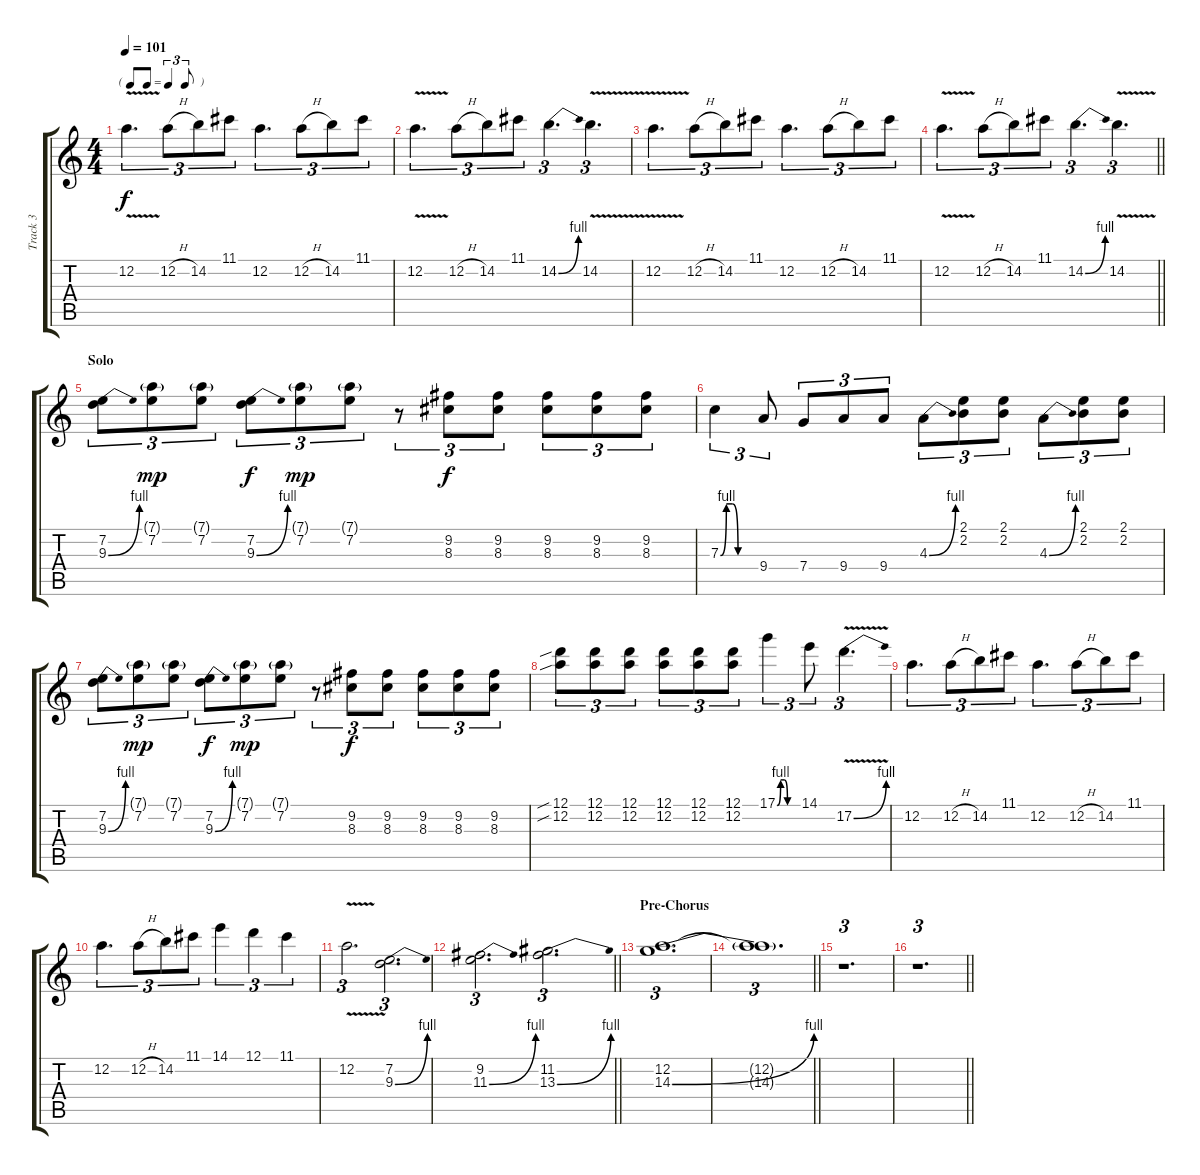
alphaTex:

\track ("Track 3" "Track 3") {instrument distortionguitar}
\staff {score tabs}
\tuning (D4 A3 F3 C3 G2 C2) {hide}
\ts (4 4)
\tf triplet8th
\tempo 101
\clef g2
\ks c
12.2{v}.4{d tu (3 2) dy f} 12.2{h}.8{tu (3 2)} 14.2.8{tu (3 2)} 11.1.8{tu (3 2)} 12.2.4{d tu (3 2)} 12.2{h}.8{tu (3 2)} 14.2.8{tu (3 2)} 11.1.8{tu (3 2)} |
12.2{v}.4{d tu (3 2)} 12.2{h}.8{tu (3 2)} 14.2.8{tu (3 2)} 11.1.8{tu (3 2)} 14.2{be (bend 0 0 60 4)}.4{d tu (3 2)} 14.2{v}.4{d tu (3 2)} |
12.2{v}.4{d tu (3 2)} 12.2{h}.8{tu (3 2)} 14.2.8{tu (3 2)} 11.1.8{tu (3 2)} 12.2.4{d tu (3 2)} 12.2{h}.8{tu (3 2)} 14.2.8{tu (3 2)} 11.1.8{tu (3 2)} |
\barLineRight lightlight
12.2{v}.4{d tu (3 2)} 12.2{h}.8{tu (3 2)} 14.2.8{tu (3 2)} 11.1.8{tu (3 2)} 14.2{be (bend 0 0 60 4)}.4{d tu (3 2)} 14.2{v}.4{d tu (3 2)} |
\section ("" "Solo")
(7.2 9.3{be (bend 0 0 60 4)}).8{tu (3 2)} (7.1{g} 7.2).8{tu (3 2) dy mp} (7.1{g} 7.2).8{tu (3 2)} (7.2 9.3{be (bend 0 0 60 4)}).8{tu (3 2) dy f} (7.1{g} 7.2).8{tu (3 2) dy mp} (7.1{g} 7.2).8{tu (3 2)} r.8{tu (3 2)} (9.2 8.3).8{tu (3 2) dy f} (9.2 8.3).8{tu (3 2)} (9.2 8.3).8{tu (3 2)} (9.2 8.3).8{tu (3 2)} (9.2 8.3).8{tu (3 2)} |
7.3{be (custom 0 0 10 4 20 4 30 0 60 0)}.4{tu (3 2)} 9.4.8{tu (3 2)} 7.4.8{tu (3 2)} 9.4.8{tu (3 2)} 9.4.8{tu (3 2)} 4.3{be (bend 0 0 60 4)}.8{tu (3 2)} (2.1 2.2).8{tu (3 2)} (2.1 2.2).8{tu (3 2)} 4.3{be (bend 0 0 60 4)}.8{tu (3 2)} (2.1 2.2).8{tu (3 2)} (2.1 2.2).8{tu (3 2)} |
(7.2 9.3{be (bend 0 0 60 4)}).8{tu (3 2)} (7.1{g} 7.2).8{tu (3 2) dy mp} (7.1{g} 7.2).8{tu (3 2)} (7.2 9.3{be (bend 0 0 60 4)}).8{tu (3 2) dy f} (7.1{g} 7.2).8{tu (3 2) dy mp} (7.1{g} 7.2).8{tu (3 2)} r.8{tu (3 2)} (9.2 8.3).8{tu (3 2) dy f} (9.2 8.3).8{tu (3 2)} (9.2 8.3).8{tu (3 2)} (9.2 8.3).8{tu (3 2)} (9.2 8.3).8{tu (3 2)} |
(12.1{sib} 12.2{sib}).8{tu (3 2)} (12.1 12.2).8{tu (3 2)} (12.1 12.2).8{tu (3 2)} (12.1 12.2).8{tu (3 2)} (12.1 12.2).8{tu (3 2)} (12.1 12.2).8{tu (3 2)} 17.1{be (custom 0 0 10 4 20 4 30 0 60 0)}.4{tu (3 2)} 14.1.8{tu (3 2)} 17.2{be (bend 0 0 60 4) v}.4{d tu (3 2)} |
12.2.4{d tu (3 2)} 12.2{h}.8{tu (3 2)} 14.2.8{tu (3 2)} 11.1.8{tu (3 2)} 12.2.4{d tu (3 2)} 12.2{h}.8{tu (3 2)} 14.2.8{tu (3 2)} 11.1.8{tu (3 2)} |
12.2.4{d tu (3 2)} 12.2{h}.8{tu (3 2)} 14.2.8{tu (3 2)} 11.1.8{tu (3 2)} 14.1.4{tu (3 2)} 12.1.4{tu (3 2)} 11.1.4{tu (3 2)} |
12.2{v}.2{d tu (3 2)} (7.2 9.3{be (bend 0 0 60 4)}).2{d tu (3 2)} |
\barLineRight lightlight
(9.2 11.3{be (bend 0 0 60 4)}).2{d tu (3 2)} (11.2 13.3{be (bend 0 0 60 4)}).2{d tu (3 2)} |
\section ("" "Pre-Chorus")
(12.2 14.3{be (bend 0 0 60 4)}).1{d tu (3 2)} |
\barLineRight lightlight
(12.2{t} 14.3{t}).1{d tu (3 2)} |
r.1{d tu (3 2)} |
\barLineRight lightlight
r.1{d tu (3 2)}
